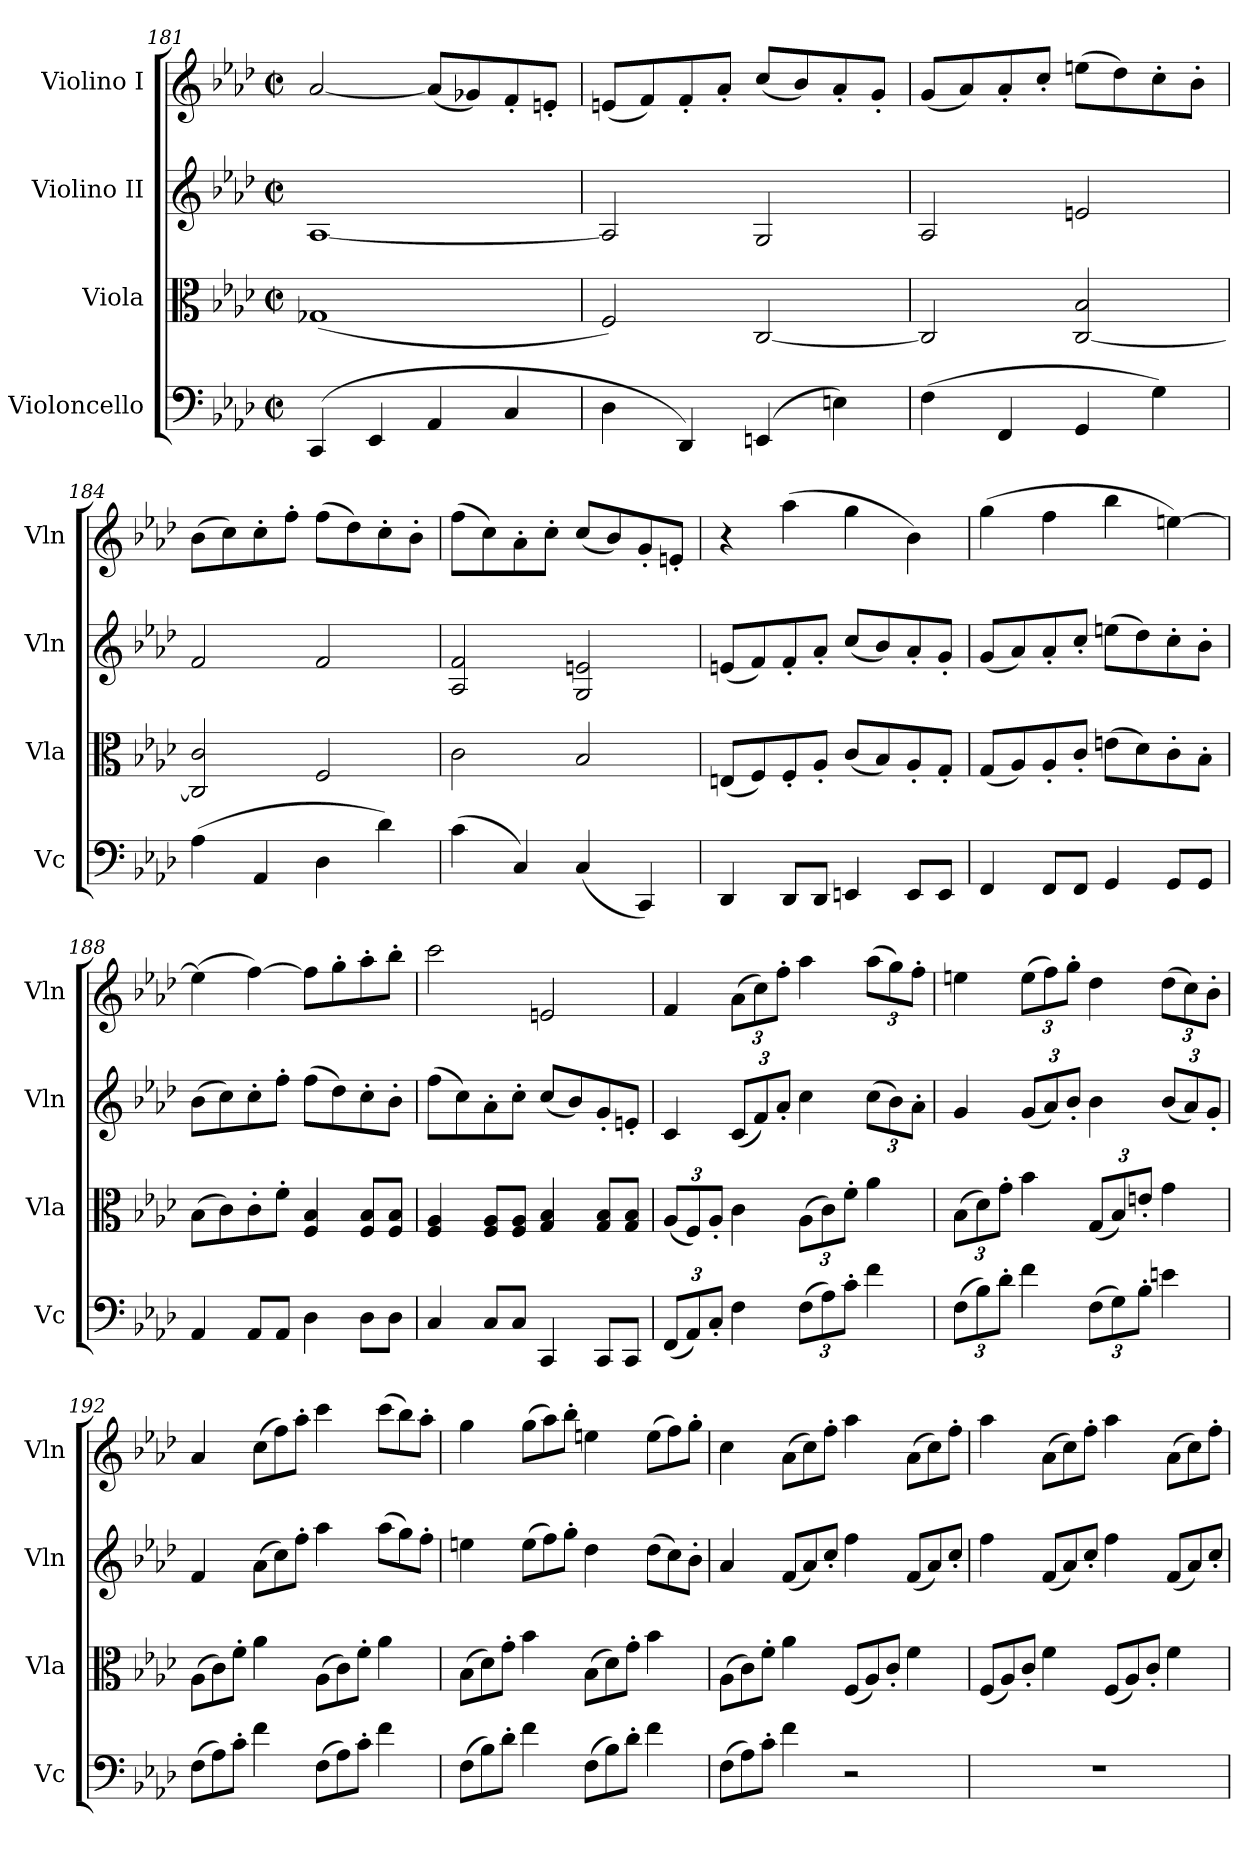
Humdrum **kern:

**kern	**kern	**kern	**kern
*part4	*part3	*part2	*part1
*staff4	*staff3	*staff2	*staff1
*I"Violoncello	*I"Viola	*I"Violino II	*I"Violino I
*I'Vc	*I'Vla	*I'Vln	*I'Vln
*clefF4	*clefC3	*clefG2	*clefG2
*k[b-e-a-d-]	*k[b-e-a-d-]	*k[b-e-a-d-]	*k[b-e-a-d-]
*M2/2	*M2/2	*M2/2	*M2/2
*met(c|)	*met(c|)	*met(c|)	*met(c|)
=181	=181	=181	=181
(4CC/	(1G-X	[1A-	[2a-/
4EE-/	.	.	.
4AA-/	.	.	(8a-/L]
.	.	.	8g-X/)
4C/	.	.	8f'/
.	.	.	8en'/J
=182	=182	=182	=182
4D-\	2F/)	2A-/]	(8en/L
.	.	.	8f/)
4DD-/)	.	.	8f'/
.	.	.	8a-'/J
(4EEn/	[2C/	2G/	(8cc/L
.	.	.	8b-/)
4En\)	.	.	8a-'/
.	.	.	8g'/J
=183	=183	=183	=183
(4F\	2C/]	2A-/	(8g/L
.	.	.	8a-/)
4FF/	.	.	8a-'/
.	.	.	8cc'/J
4GG/	[2C/ 2B-/	2en/	(8een\L
.	.	.	8dd-\)
4G\)	.	.	8cc'\
.	.	.	8b-'\J
=184	=184	=184	=184
(4A-\	2C/] 2c/	2f/	(8b-\L
.	.	.	8cc\)
4AA-/	.	.	8cc'\
.	.	.	8ff'\J
4D-\	2F/	2f/	(8ff\L
.	.	.	8dd-\)
4d-\)	.	.	8cc'\
.	.	.	8b-'\J
=185	=185	=185	=185
(4c\	2c\	2A-/ 2f/	(8ff\L
.	.	.	8cc\)
4C/)	.	.	8a-'\
.	.	.	8cc'\J
(4C/	2B-/	2G/ 2en/	(8cc/L
.	.	.	8b-/)
4CC/)	.	.	8g'/
.	.	.	8en'/J
=186	=186	=186	=186
4DD-/	(8En/L	(8en/L	4r
.	8F/)	8f/)	.
8DD-/L	8F'/	8f'/	(4aa-\
8DD-/J	8A-'/J	8a-'/J	.
4EEn/	(8c/L	(8cc/L	4gg\
.	8B-/)	8b-/)	.
8EE/L	8A-'/	8a-'/	4b-\)
8EE/J	8G'/J	8g'/J	.
!!LO:PB:g=z
=187	=187	=187	=187
4FF/	(8G/L	(8g/L	(4gg\
.	8A-/)	8a-/)	.
8FF/L	8A-'/	8a-'/	4ff\
8FF/J	8c'/J	8cc'/J	.
4GG/	(8en\L	(8een\L	4bb-\
.	8d-\)	8dd-\)	.
8GG/L	8c'\	8cc'\	[4een\)
8GG/J	8B-'\J	8b-'\J	.
=188	=188	=188	=188
4AA-/	(8B-\L	(8b-\L	(4ee\]
.	8c\)	8cc\)	.
8AA-/L	8c'\	8cc'\	[4ff\)
8AA-/J	8f'\J	8ff'\J	.
4D-\	4F/ 4B-/	(8ff\L	8ff\L]
.	.	8dd-\)	8gg'\
8D-\L	8F/ 8B-/L	8cc'\	8aa-'\
8D-\J	8F/ 8B-/J	8b-'\J	8bb-'\J
=189	=189	=189	=189
4C/	4F/ 4A-/	(8ff\L	2ccc\
.	.	8cc\)	.
8C/L	8F/ 8A-/L	8a-'\	.
8C/J	8F/ 8A-/J	8cc'\J	.
4CC/	4G/ 4B-/	(8cc/L	2en/
.	.	8b-/)	.
8CC/L	8G/ 8B-/L	8g'/	.
8CC/J	8G/ 8B-/J	8en'/J	.
=190	=190	=190	=190
*Xbrackettup	*Xbrackettup	*	*
(12FF/L	(12A-/L	4c/	4f/
12AA-/)	12F/)	.	.
12C'/J	12A-'/J	.	.
*	*	*Xbrackettup	*Xbrackettup
4F\	4c\	(12c/L	(12a-\L
.	.	12f/)	12cc\)
.	.	12a-'/J	12ff'\J
(12F\L	(12A-\L	4cc\	4aa-\
12A-\)	12c\)	.	.
12c'\J	12f'\J	.	.
4f\	4a-\	(12cc\L	(12aa-\L
.	.	12b-\)	12gg\)
.	.	12a-'\J	12ff'\J
=191	=191	=191	=191
(12F\L	(12B-\L	4g/	4een\
12B-\)	12d-\)	.	.
12d-'\J	12g'\J	.	.
4f\	4b-\	(12g/L	(12ee\L
.	.	12a-/)	12ff\)
.	.	12b-'/J	12gg'\J
(12F\L	(12G/L	4b-\	4dd-\
12G\)	12B-/)	.	.
12B-'\J	12en'/J	.	.
4en\	4g\	(12b-/L	(12dd-\L
.	.	12a-/)	12cc\)
.	.	12g'/J	12b-'\J
=192	=192	=192	=192
*Xtuplet	*Xtuplet	*	*
(12F\L	(12A-\L	4f/	4a-/
12A-\)	12c\)	.	.
12c'\J	12f'\J	.	.
*	*	*Xtuplet	*Xtuplet
4f\	4a-\	(12a-\L	(12cc\L
.	.	12cc\)	12ff\)
.	.	12ff'\J	12aa-'\J
(12F\L	(12A-\L	4aa-\	4ccc\
12A-\)	12c\)	.	.
12c'\J	12f'\J	.	.
4f\	4a-\	(12aa-\L	(12ccc\L
.	.	12gg\)	12bb-\)
.	.	12ff'\J	12aa-'\J
!!LO:LB:g=z
=193	=193	=193	=193
(12F\L	(12B-\L	4een\	4gg\
12B-\)	12d-\)	.	.
12d-'\J	12g'\J	.	.
4f\	4b-\	(12ee\L	(12gg\L
.	.	12ff\)	12aa-\)
.	.	12gg'\J	12bb-'\J
(12F\L	(12B-\L	4dd-\	4een\
12B-\)	12d-\)	.	.
12d-'\J	12g'\J	.	.
4f\	4b-\	(12dd-\L	(12ee\L
.	.	12cc\)	12ff\)
.	.	12b-'\J	12gg'\J
=194	=194	=194	=194
(12F\L	(12A-\L	4a-/	4cc\
12A-\)	12c\)	.	.
12c'\J	12f'\J	.	.
4f\	4a-\	(12f/L	(12a-\L
.	.	12a-/)	12cc\)
.	.	12cc'/J	12ff'\J
2r	(12F/L	4ff\	4aa-\
.	12A-/)	.	.
.	12c'/J	.	.
.	4f\	(12f/L	(12a-\L
.	.	12a-/)	12cc\)
.	.	12cc'/J	12ff'\J
=195	=195	=195	=195
1r	(12F/L	4ff\	4aa-\
.	12A-/)	.	.
.	12c'/J	.	.
.	4f\	(12f/L	(12a-\L
.	.	12a-/)	12cc\)
.	.	12cc'/J	12ff'\J
.	(12F/L	4ff\	4aa-\
.	12A-/)	.	.
.	12c'/J	.	.
.	4f\	(12f/L	(12a-\L
.	.	12a-/)	12cc\)
.	.	12cc'/J	12ff'\J
=	=	=	=
*-	*-	*-	*-
